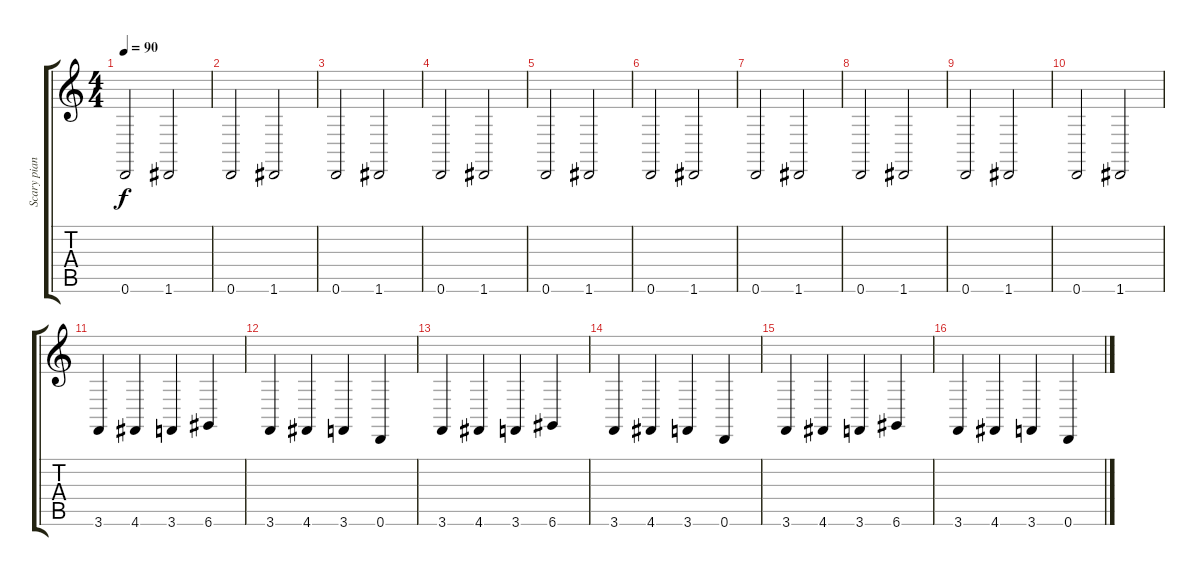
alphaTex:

\track ("Scary piano" "Scary pian") {instrument electricgrandpiano}
\staff {score tabs}
\tuning (E4 B3 G3 D3 A2 D2) {hide}
\ts (4 4)
\tempo 90
\clef g2
\ks c
0.6.2{dy f} 1.6.2 |
0.6.2 1.6.2 |
0.6.2 1.6.2 |
0.6.2 1.6.2 |
0.6.2 1.6.2 |
0.6.2 1.6.2 |
0.6.2 1.6.2 |
0.6.2 1.6.2 |
0.6.2 1.6.2 |
0.6.2 1.6.2 |
3.6.4 4.6.4 3.6.4 6.6.4 |
3.6.4 4.6.4 3.6.4 0.6.4 |
3.6.4 4.6.4 3.6.4 6.6.4 |
3.6.4 4.6.4 3.6.4 0.6.4 |
3.6.4 4.6.4 3.6.4 6.6.4 |
3.6.4 4.6.4 3.6.4 0.6.4
